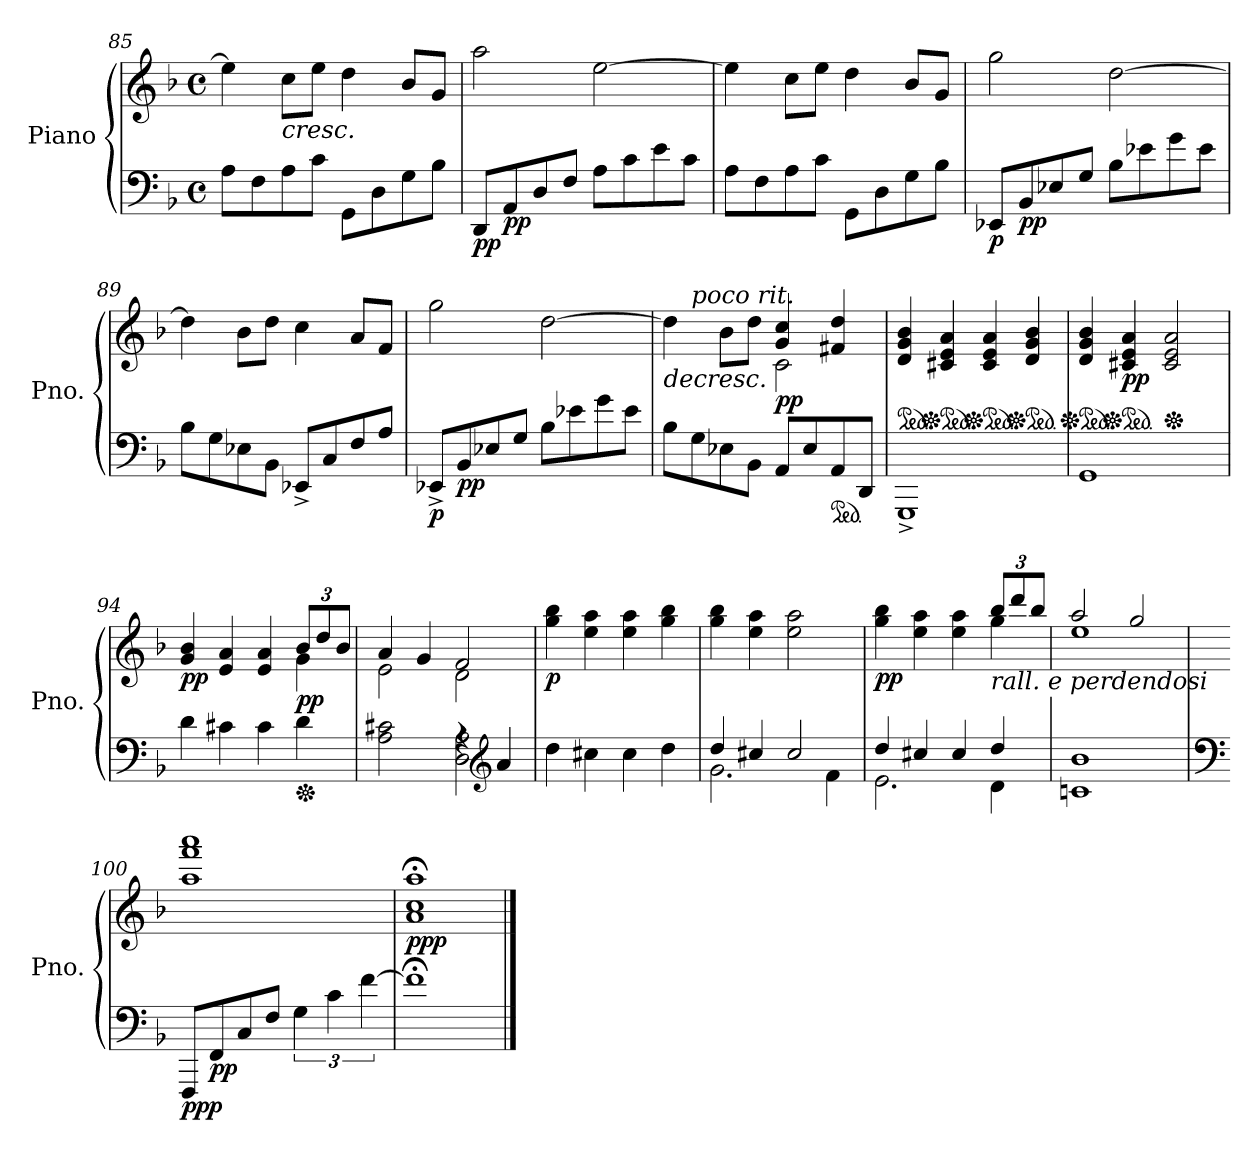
**kern	**kern	**dynam
*part1	*part1	*part1
*staff2	*staff1	*staff1/2
*I"Piano	*	*
*I'Pno.	*	*
*clefF4	*clefG2	*
*k[b-]	*k[b-]	*
*M4/4	*M4/4	*
*met(c)	*met(c)	*
=85	=85	=85
8A\L	4ee\]	.
8F\	.	.
!	!	!LO:HP:b
8A\	8cc\L	<
8c\J	8ee\J	.
*	*MM92	*
8GG\L	4dd\	.
8D\	.	.
*	*MM80	*
8G\	8b-/L	.
8B-\J	8g/J	.
=86	=86	=86
*	*MM102	*
!	!	!LO:DY:b=2
!	!	!LO:DY:n=1:b
8DD/L	2aa\	p p
!	!	!LO:DY:n=2:b=2
8AA/	.	pp
8D/	.	.
8F/J	.	.
8A\L	[2ee\	.
8c\	.	.
8e\	.	.
8c\J	.	.
!!LO:LB:g=z
=87	=87	=87
8A\L	4ee\]	.
8F\	.	.
8A\	8cc\L	.
8c\J	8ee\J	.
*	*MM92	*
8GG\L	4dd\	.
8D\	.	.
*	*MM80	*
8G\	8b-/L	.
8B-\J	8g/J	.
=88	=88	=88
*	*MM102	*
!	!	!LO:DY:b=2
8EE-X/L	2gg\	p
!	!	!LO:DY:b=2
8BB-/	.	pp
8E-X/	.	.
8G/J	.	.
8B-\L	[2dd\	.
8e-X\	.	.
8g\	.	.
8e-\J	.	.
=89	=89	=89
8B-\L	4dd\]	.
8G\	.	.
8E-X\	8b-\L	.
8BB-\J	8dd\J	.
*	*MM92	*
8EE-X^/L	4cc\	.
8C/	.	.
*	*MM80	*
8F/	8a/L	.
8A/J	8f/J	.
=90	=90	=90
*	*MM102	*
!	!	!LO:DY:b=2
8EE-X^/L	2gg\	p
!	!	!LO:DY:b=2
8BB-/	.	pp
8E-X/	.	.
8G/J	.	.
8B-\L	[2dd\	.
8e-X\	.	.
8g\	.	.
8e-\J	.	.
!!LO:LB:g=z
=91	=91	=91
!	!	!LO:HP:b
*	*^	*
*	*	*^	*
8B-\L	4dd\]	2reyy	8ryy	>
!	!	!	!LO:TX:a:i:t=poco rit.	!
8G\	.	.	2..ryy	.
8E-X\	8b-\L	.	.	.
8BB-\J	8dd\J	.	.	.
*	*MM80	*	*	*
!	!	!	!	!LO:DY:n=1:b
8AA/L	4g/ 4cc/	2c\	.	[ pp
8E-/	.	.	.	.
*ped	*	*	*	*
8AA/	4f#X/ 4dd/	.	.	.
8DD/J	.	.	.	.
*	*v	*v	*v	*
=92	=92	=92
*	*ped	*
1GGG^	4d/ 4g/ 4b-/	.
*	*Xped	*
*	*ped	*
.	4c#X/ 4e/ 4a/	.
*	*Xped	*
*	*ped	*
.	4c#/ 4e/ 4a/	.
*	*Xped	*
*	*ped	*
.	4d/ 4g/ 4b-/	.
=93	=93	=93
*	*Xped	*
*	*ped	*
*	*MM72	*
1GG	4d/ 4g/ 4b-/	.
*	*Xped	*
*	*ped	*
!	!	!LO:DY:b
.	4c#X/ 4e/ 4a/	pp
*	*Xped	*
.	2c#/ 2e/ 2a/	.
=94	=94	=94
*	*MM92	*
*	*^	*
!	!	!	!LO:DY:b
4d\	4g/ 4b-/	2.reyy	pp
4c#X\	4e/ 4a/	.	.
4c#\	4e/ 4a/	.	.
*Xped	*	*	*
*	*Xbrackettup	*	*
!	!	!	!LO:DY:b
4d\	12b-/L	4g\	pp
.	12dd/	.	.
.	12b-/J	.	.
=95	=95	=95	=95
*^	*	*	*
2A\ 2c#X\	2ryy	4a/	2e\	.
.	.	4g/	.	.
*	*	*MM80	*	*
4rA	2D\ 2A\	2f/	2d\	.
*clefG2	*	*	*	*
4a/	.	.	.	.
*v	*v	*	*	*
*	*v	*v	*
!!LO:LB:g=z
=96	=96	=96
*	*MM92	*
!	!	!LO:DY:b
4dd\	4gg\ 4bb-\	p
4cc#X\	4ee\ 4aa\	.
4cc#\	4ee\ 4aa\	.
4dd\	4gg\ 4bb-\	.
=97	=97	=97
*^	*	*
4dd/	2.g\	4gg\ 4bb-\	.
4cc#X/	.	4ee\ 4aa\	.
*	*	*MM80	*
2cc#/	.	2ee\ 2aa\	.
.	4f\	.	.
=98	=98	=98	=98
*	*	*MM92	*
*	*	*^	*
!	!	!	!	!LO:DY:b
4dd/	2.e\	4gg\ 4bb-\	2.ryy	pp
4cc#X/	.	4ee\ 4aa\	.	.
4cc#/	.	4ee\ 4aa\	.	.
!	!	!LO:TX:b:i:t=rall. e perdendosi	!	!
4dd/	4d\	12bb-/L	4gg\	.
.	.	12ddd/	.	.
.	.	12bb-/J	.	.
*v	*v	*	*	*
=99	=99	=99	=99
1cn 1b-	2aa/	1ee	.
*	*MM70	*	*
.	2gg/	.	.
*	*v	*v	*
=100	=100	=100
*clefF4	*	*
*	*MM50	*
!	!	!LO:DY:b=2
!	!	!LO:DY:n=1:b
8FFF/L	1aa 1fff 1aaa	p pp
!	!	!LO:DY:n=2:b=2
8FF/	.	pp
8C/	.	.
8F/J	.	.
*	*MM43	*
6G\	.	.
6c\	.	.
*	*MM30	*
[6f\	.	.
.	.	]
=101	=101	=101
!	!	!LO:DY:b
1f;<]	1a;< 1cc;< 1aa;<	ppp
==	==	==
*-	*-	*-
